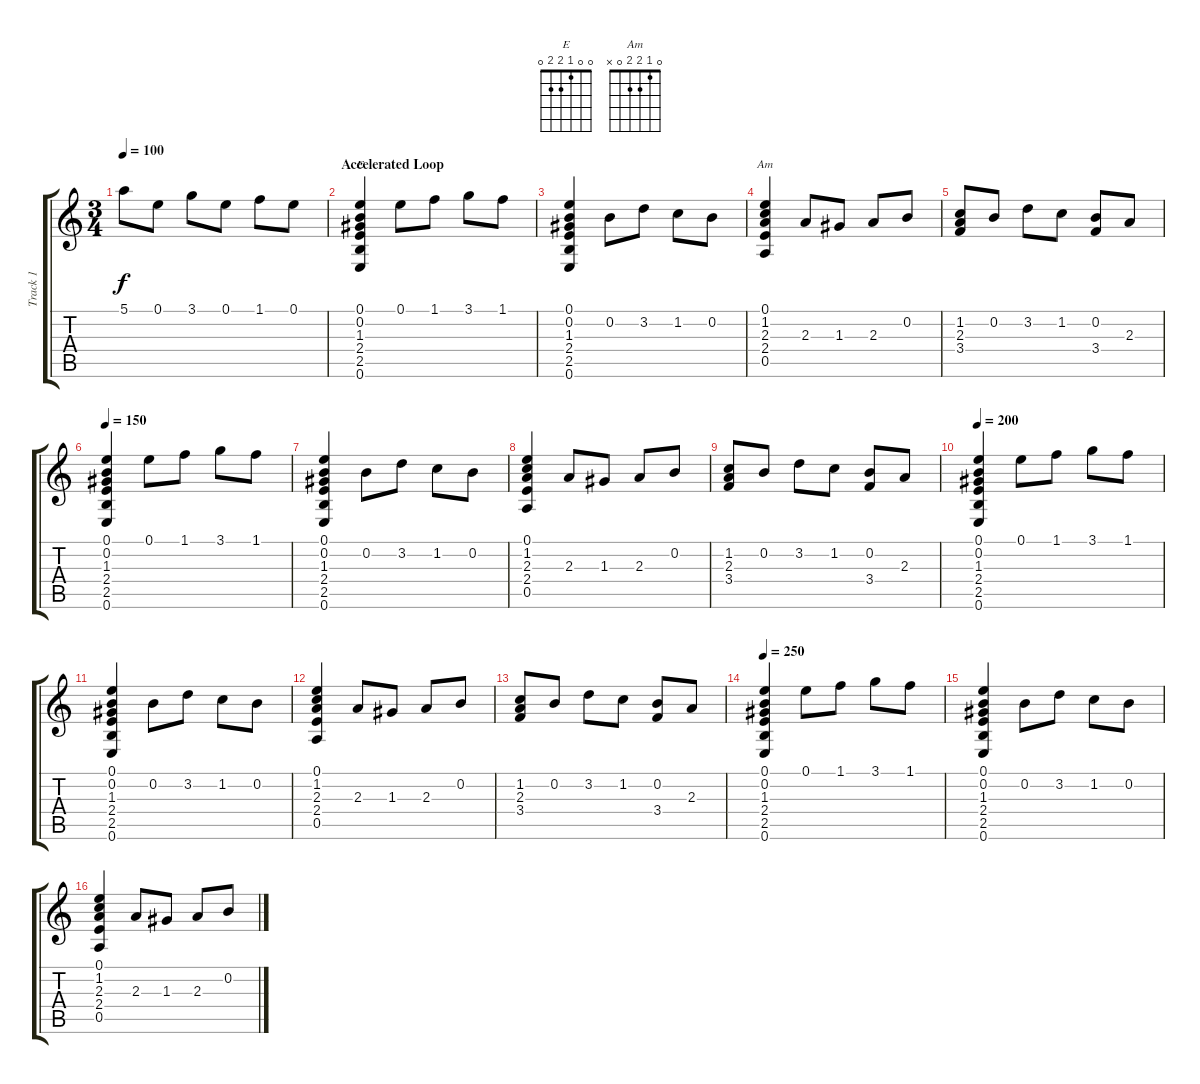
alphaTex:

\track ("Track 1" "Track 1") {instrument acousticguitarnylon}
\staff {score tabs}
\tuning (E4 B3 G3 D3 A2 E2) {hide}
\chord ("E" 0 0 1 2 2 0)
\chord ("Am" 0 1 2 2 0 x)
\ts (3 4)
\tempo 100
\clef g2
\ks c
5.1.8{dy f} 0.1.8 3.1.8 0.1.8 1.1.8 0.1.8 |
\section ("" "Accelerated Loop")
(0.1 0.2 1.3 2.4 2.5 0.6).4{ch "E"} 0.1.8 1.1.8 3.1.8 1.1.8 |
(0.1 0.2 1.3 2.4 2.5 0.6).4 0.2.8 3.2.8 1.2.8 0.2.8 |
(0.1 1.2 2.3 2.4 0.5).4{ch "Am"} 2.3.8 1.3.8 2.3.8 0.2.8 |
(1.2 2.3 3.4).8 0.2.8 3.2.8 1.2.8 (0.2 3.4).8 2.3.8 |
\tempo 150
(0.1 0.2 1.3 2.4 2.5 0.6).4 0.1.8 1.1.8 3.1.8 1.1.8 |
(0.1 0.2 1.3 2.4 2.5 0.6).4 0.2.8 3.2.8 1.2.8 0.2.8 |
(0.1 1.2 2.3 2.4 0.5).4 2.3.8 1.3.8 2.3.8 0.2.8 |
(1.2 2.3 3.4).8 0.2.8 3.2.8 1.2.8 (0.2 3.4).8 2.3.8 |
\tempo 200
(0.1 0.2 1.3 2.4 2.5 0.6).4 0.1.8 1.1.8 3.1.8 1.1.8 |
(0.1 0.2 1.3 2.4 2.5 0.6).4 0.2.8 3.2.8 1.2.8 0.2.8 |
(0.1 1.2 2.3 2.4 0.5).4 2.3.8 1.3.8 2.3.8 0.2.8 |
(1.2 2.3 3.4).8 0.2.8 3.2.8 1.2.8 (0.2 3.4).8 2.3.8 |
\tempo 250
(0.1 0.2 1.3 2.4 2.5 0.6).4 0.1.8 1.1.8 3.1.8 1.1.8 |
(0.1 0.2 1.3 2.4 2.5 0.6).4 0.2.8 3.2.8 1.2.8 0.2.8 |
(0.1 1.2 2.3 2.4 0.5).4 2.3.8 1.3.8 2.3.8 0.2.8
